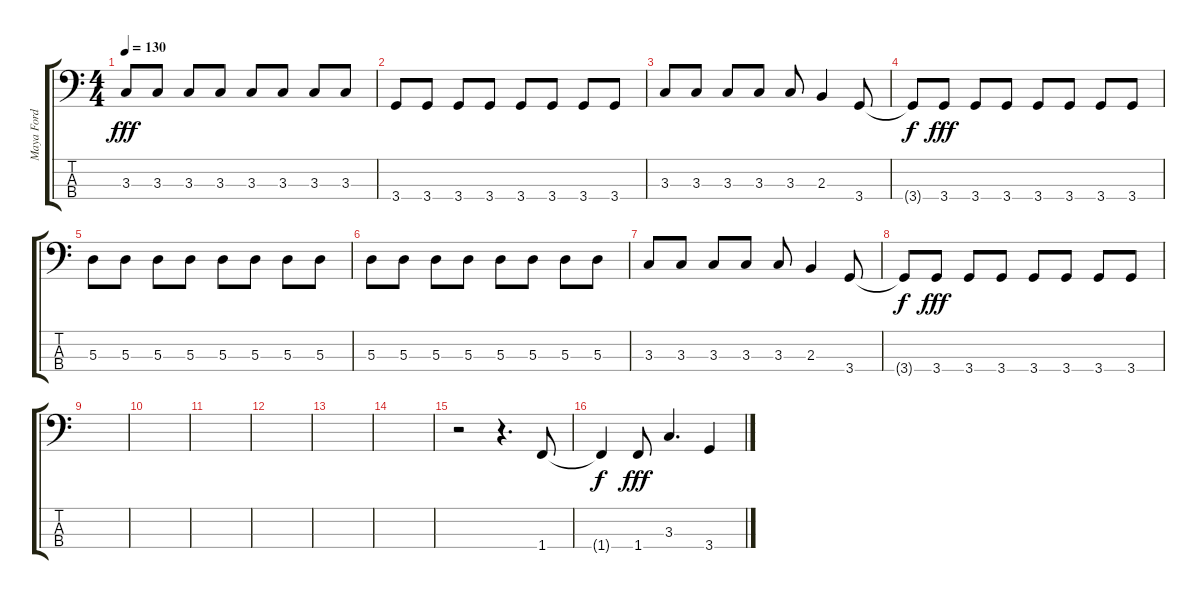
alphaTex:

\track ("Maya Ford" "Maya Ford") {instrument electricbassfinger}
\staff {score tabs}
\tuning (G2 D2 A1 E1) {hide}
\ts (4 4)
\tempo 130
\clef f4
\ks c
3.3.8{dy fff} 3.3.8 3.3.8 3.3.8 3.3.8 3.3.8 3.3.8 3.3.8 |
3.4.8 3.4.8 3.4.8 3.4.8 3.4.8 3.4.8 3.4.8 3.4.8 |
3.3.8 3.3.8 3.3.8 3.3.8 3.3.8 2.3.4 3.4.8 |
3.4{t}.8{dy f} 3.4.8{dy fff} 3.4.8 3.4.8 3.4.8 3.4.8 3.4.8 3.4.8 |
5.3.8 5.3.8 5.3.8 5.3.8 5.3.8 5.3.8 5.3.8 5.3.8 |
5.3.8 5.3.8 5.3.8 5.3.8 5.3.8 5.3.8 5.3.8 5.3.8 |
3.3.8 3.3.8 3.3.8 3.3.8 3.3.8 2.3.4 3.4.8 |
3.4{t}.8{dy f} 3.4.8{dy fff} 3.4.8 3.4.8 3.4.8 3.4.8 3.4.8 3.4.8 |
|
|
|
|
|
|
r.2 r.4{d} 1.4.8 |
1.4{t}.4{dy f} 1.4.8{dy fff} 3.3.4{d} 3.4.4
